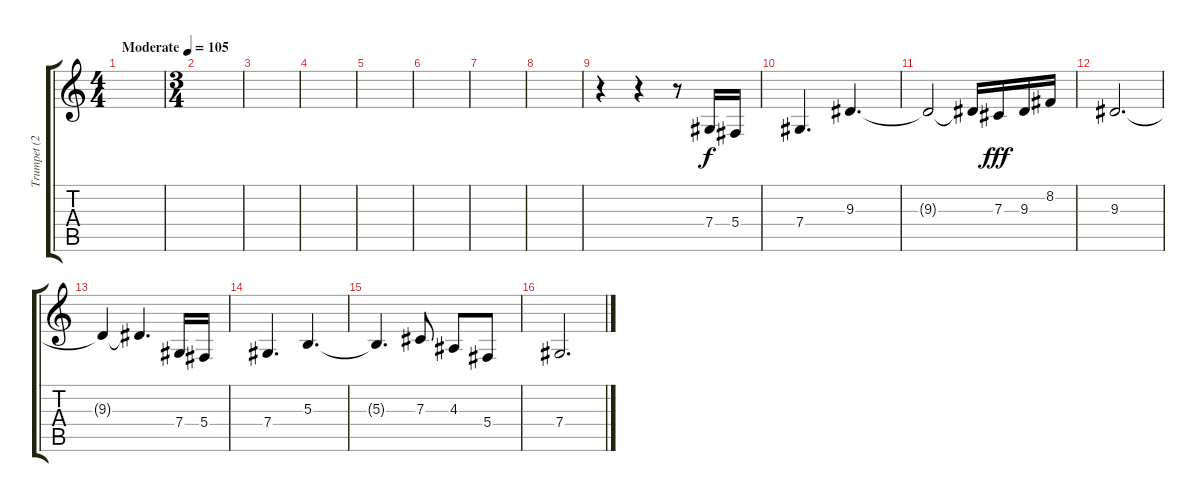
\track ("Trumpet (2)" "Trumpet (2") {instrument trumpet}
\staff {score tabs}
\tuning (Eb4 Bb3 Gb3 Db3 Ab2 Eb2) {hide}
\ts (4 4)
\tempo (105 "Moderate")
\clef g2
\ks c
|
\ts (3 4)
|
|
|
|
|
|
|
r.4 r.4 r.8 7.4.16 5.4.16 |
7.4.4{d} 9.3.4{d} |
9.3{t}.2 9.3{t}.16{dy f} 7.3.16{dy fff} 9.3.16 8.2.16 |
9.3.2{d} |
9.3{t}.4 9.3{t}.4{d} 7.4.16 5.4.16 |
7.4.4{d} 5.3.4{d} |
5.3{t}.4{d} 7.3.8 4.3.8 5.4.8 |
7.4.2{d}
